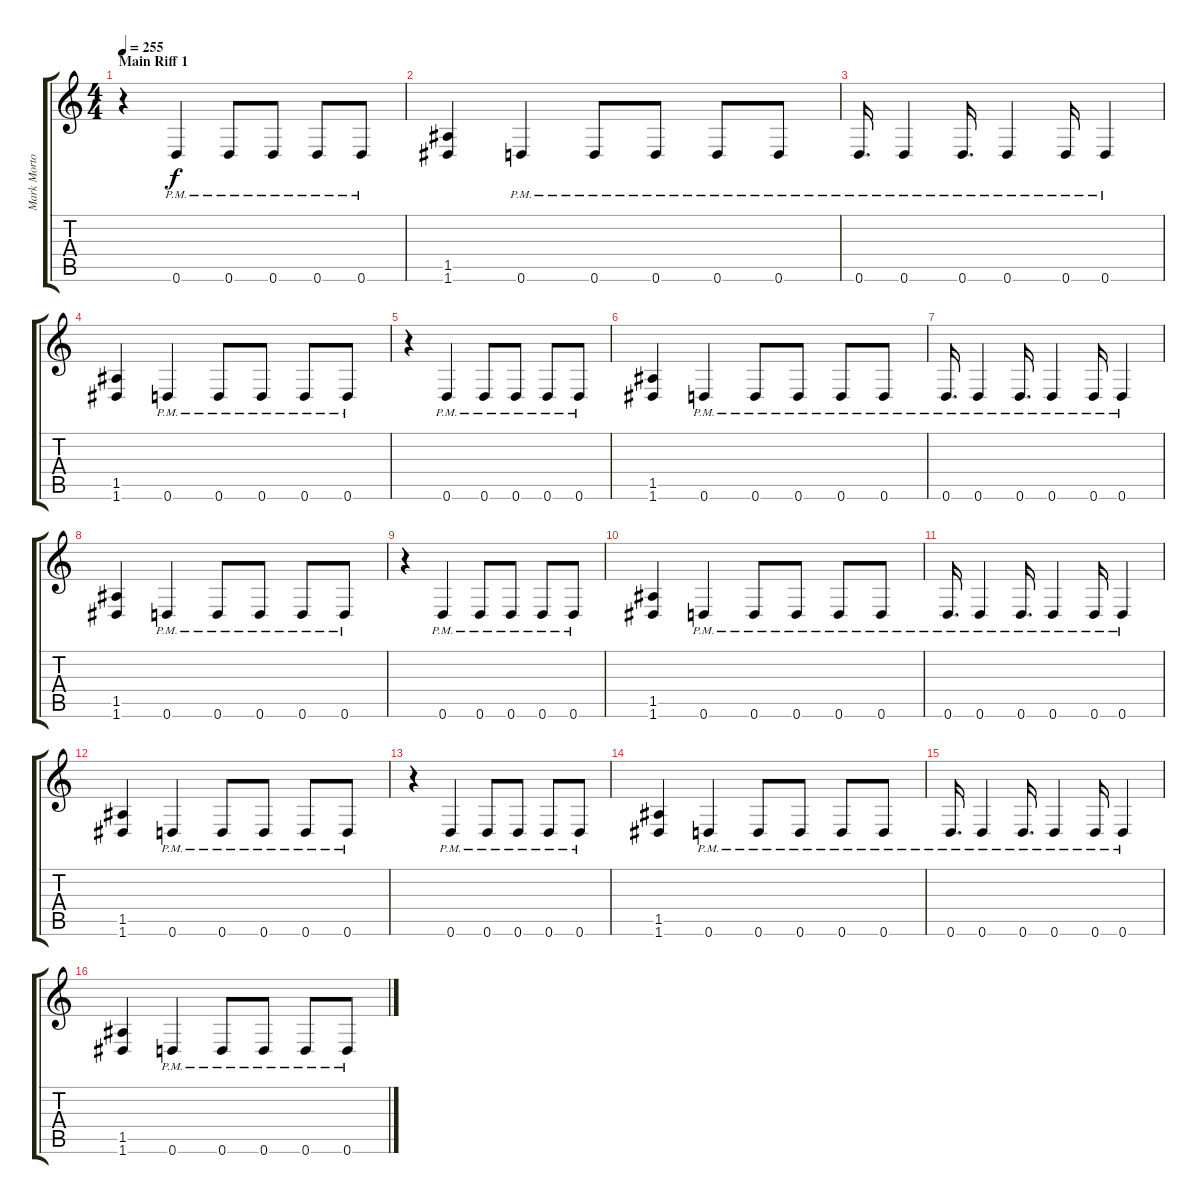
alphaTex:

\track ("Mark Morton - Rhythm" "Mark Morto") {instrument distortionguitar}
\staff {score tabs}
\tuning (E4 B3 G3 D3 A2 D2) {hide}
\ts (4 4)
\section ("" "Main Riff 1")
\tempo 255
\clef g2
\ks c
r.4{dy f} 0.6{pm}.4 0.6{pm}.8 0.6{pm}.8 0.6{pm}.8 0.6{pm}.8 |
(1.5 1.6).4 0.6{pm}.4 0.6{pm}.8 0.6{pm}.8 0.6{pm}.8 0.6{pm}.8 |
0.6{pm}.16{d} 0.6{pm}.4 0.6{pm}.16{d} 0.6{pm}.4 0.6{pm}.16 0.6{pm}.4 |
(1.5 1.6).4 0.6{pm}.4 0.6{pm}.8 0.6{pm}.8 0.6{pm}.8 0.6{pm}.8 |
r.4 0.6{pm}.4 0.6{pm}.8 0.6{pm}.8 0.6{pm}.8 0.6{pm}.8 |
(1.5 1.6).4 0.6{pm}.4 0.6{pm}.8 0.6{pm}.8 0.6{pm}.8 0.6{pm}.8 |
0.6{pm}.16{d} 0.6{pm}.4 0.6{pm}.16{d} 0.6{pm}.4 0.6{pm}.16 0.6{pm}.4 |
(1.5 1.6).4 0.6{pm}.4 0.6{pm}.8 0.6{pm}.8 0.6{pm}.8 0.6{pm}.8 |
r.4 0.6{pm}.4 0.6{pm}.8 0.6{pm}.8 0.6{pm}.8 0.6{pm}.8 |
(1.5 1.6).4 0.6{pm}.4 0.6{pm}.8 0.6{pm}.8 0.6{pm}.8 0.6{pm}.8 |
0.6{pm}.16{d} 0.6{pm}.4 0.6{pm}.16{d} 0.6{pm}.4 0.6{pm}.16 0.6{pm}.4 |
(1.5 1.6).4 0.6{pm}.4 0.6{pm}.8 0.6{pm}.8 0.6{pm}.8 0.6{pm}.8 |
r.4 0.6{pm}.4 0.6{pm}.8 0.6{pm}.8 0.6{pm}.8 0.6{pm}.8 |
(1.5 1.6).4 0.6{pm}.4 0.6{pm}.8 0.6{pm}.8 0.6{pm}.8 0.6{pm}.8 |
0.6{pm}.16{d} 0.6{pm}.4 0.6{pm}.16{d} 0.6{pm}.4 0.6{pm}.16 0.6{pm}.4 |
(1.5 1.6).4 0.6{pm}.4 0.6{pm}.8 0.6{pm}.8 0.6{pm}.8 0.6{pm}.8
